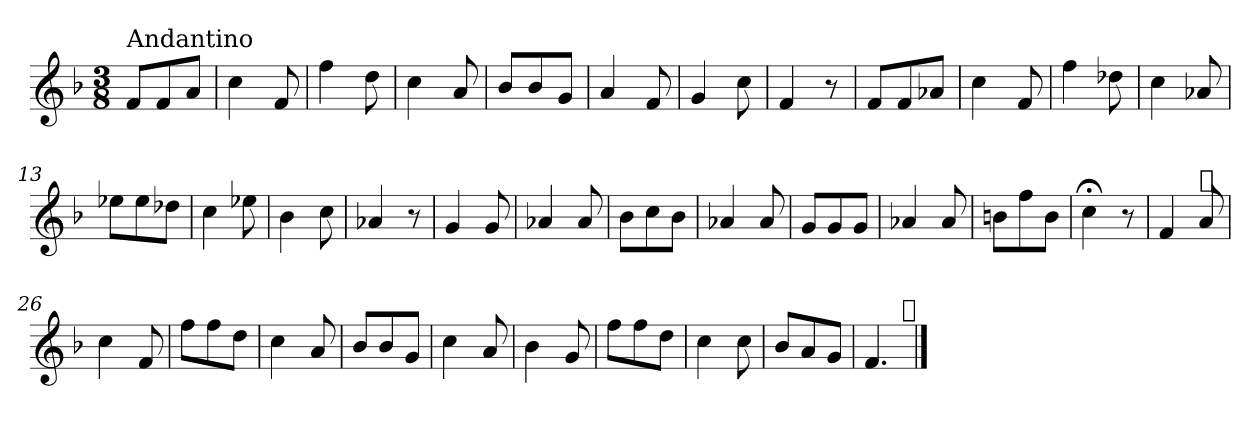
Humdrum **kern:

**kern
*part1
*staff1
*clefG2
*k[b-]
*F:
*M3/8
=1
!LO:TX:a:t=Andantino
8f/L
8f/
8a/J
=2
4cc\
8f/
=3
4ff\
8dd\
=4
4cc\
8a/
=5
8b-/L
8b-/
8g/J
=6
4a/
8f/
=7
4g/
8cc\
=8
4f/
8r
=9
8f/L
8f/
8a-X/J
=10
4cc\
8f/
=11
4ff\
8dd-X\
!!LO:LB:g=z
=12
4cc\
8a-X/
=13
8ee-X\L
8ee-\
8dd-X\J
=14
4cc\
8ee-X\
=15
4b-\
8cc\
=16
4a-X/
8r
=17
4g/
8g/
=18
4a-X/
8a-/
=19
8b-\L
8cc\
8b-\J
=20
4a-X/
8a-/
=21
8g/L
8g/
8g/J
=22
4a-X/
8a-/
!!LO:LB:g=z
=23
8bn\L
8ff\
8b\J
=24
4cc;<\
8r
=25
4f/
!LO:TX:a:t=𝄋
8a/
=26
4cc\
8f/
=27
8ff\L
8ff\
8dd\J
=28
4cc\
8a/
=29
8b-/L
8b-/
8g/J
=30
4cc\
8a/
=31
4b-\
8g/
=32
8ff\L
8ff\
8dd\J
=33
4cc\
8cc\
=34
8b-/L
8a/
8g/J
!!LO:LB:g=z
=35
4.f/
!LO:TX:a:t=𝄋
==
*-
